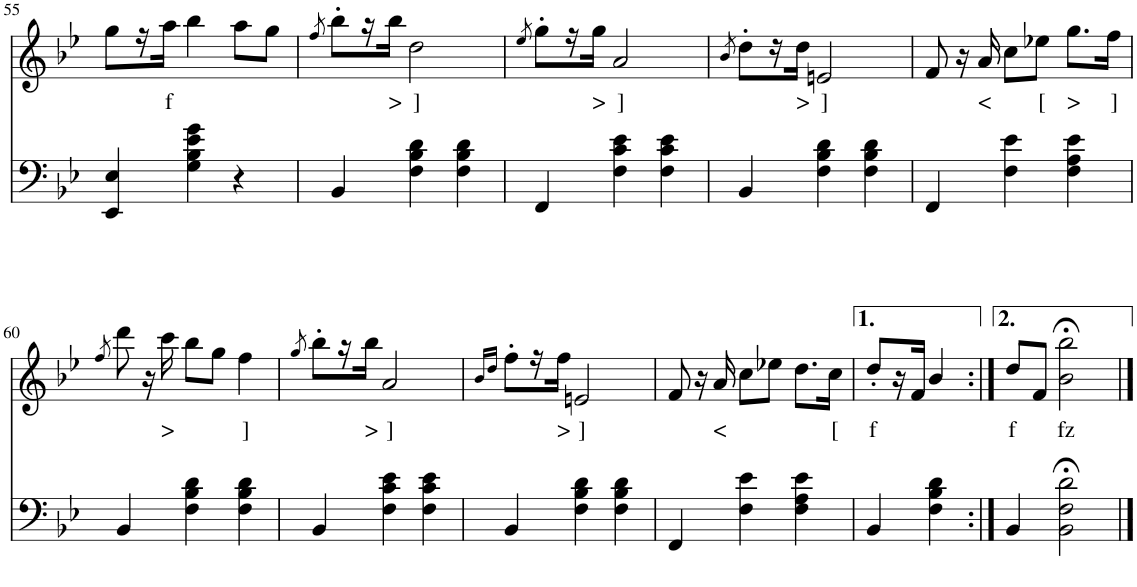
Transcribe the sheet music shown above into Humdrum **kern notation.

**kern	**kern	**text
*part2	*part1	*part1
*staff2	*staff1	*staff1
*I"piano	*I"piano	*
*I'Pno	*I'Pno	*
!!LO:PB:g=z
*clefF4	*clefG2	*
*k[b-e-]	*k[b-e-]	*
*B-:	*B-:	*
*M3/4	*M3/4	*
=55	=55	=55
4EE-/ 4E-/	8gg\L	.
.	16r	.
!	!	!LO:LY:b
.	16aa\JJ	f
4G\ 4B-\ 4e-\ 4g\	4bb-\	.
4r	8aa\L	.
.	8gg\J	.
=56	=56	=56
.	8qff/	.
4BB-/	8bb-'\L	.
.	16r	.
!	!	!LO:LY:b
.	16bb-\JJ	>
!	!	!LO:LY:b
4F\ 4B-\ 4d\	2dd\	]
4F\ 4B-\ 4d\	.	.
=57	=57	=57
.	8qee-/	.
4FF/	8gg'\L	.
.	16r	.
!	!	!LO:LY:b
.	16gg\JJ	>
!	!	!LO:LY:b
4F\ 4c\ 4e-\	2a/	]
4F\ 4c\ 4e-\	.	.
=58	=58	=58
.	8qb-/	.
4BB-/	8dd'\L	.
.	16r	.
!	!	!LO:LY:b
.	16dd\JJ	>
!	!	!LO:LY:b
4F\ 4B-\ 4d\	2en/	]
4F\ 4B-\ 4d\	.	.
=59	=59	=59
4FF/	8f/	.
.	16r	.
!	!	!LO:LY:b
.	16a/	<
4F\ 4e-\	8cc\L	.
!	!	!LO:LY:b
.	8ee-X\J	[
!	!	!LO:LY:b
4F\ 4A\ 4e-\	8.gg\L	>
!	!	!LO:LY:b
.	16ff\Jk	]
!!LO:LB:g=z
=60	=60	=60
.	8qff/	.
4BB-/	8ddd\	.
.	16r	.
!	!	!LO:LY:b
.	16ccc\	>
4F\ 4B-\ 4d\	8bb-\L	.
.	8gg\J	.
!	!	!LO:LY:b
4F\ 4B-\ 4d\	4ff\	]
=61	=61	=61
.	8qgg/	.
4BB-/	8bb-'\L	.
.	16r	.
!	!	!LO:LY:b
.	16bb-\JJ	>
!	!	!LO:LY:b
4F\ 4c\ 4e-\	2a/	]
4F\ 4c\ 4e-\	.	.
=62	=62	=62
.	16qb-/LL	.
.	16qdd/JJ	.
4BB-/	8ff'\L	.
.	16r	.
!	!	!LO:LY:b
.	16ff\JJ	>
!	!	!LO:LY:b
4F\ 4B-\ 4d\	2en/	]
4F\ 4B-\ 4d\	.	.
=63	=63	=63
4FF/	8f/	.
.	16r	.
!	!	!LO:LY:b
.	16a/	<
4F\ 4e-\	8cc\L	.
.	8ee-X\J	.
4F\ 4A\ 4e-\	8.dd\L	.
!	!	!LO:LY:b
.	16cc\Jk	[
=64	=64	=64
!	!	!LO:LY:b
4BB-/	8dd'/L	f
.	16r	.
.	16f/JJ	.
4F\ 4B-\ 4d\	4b-/	.
=65:|!	=65:|!	=65:|!
!	!	!LO:LY:b
4BB-/	8dd/L	f
.	8f/J	.
!	!	!LO:LY:b
2BB-\;< 2F\;< 2d\;<	2b-\;< 2bb-\;<	fz
==	==	==
*-	*-	*-
